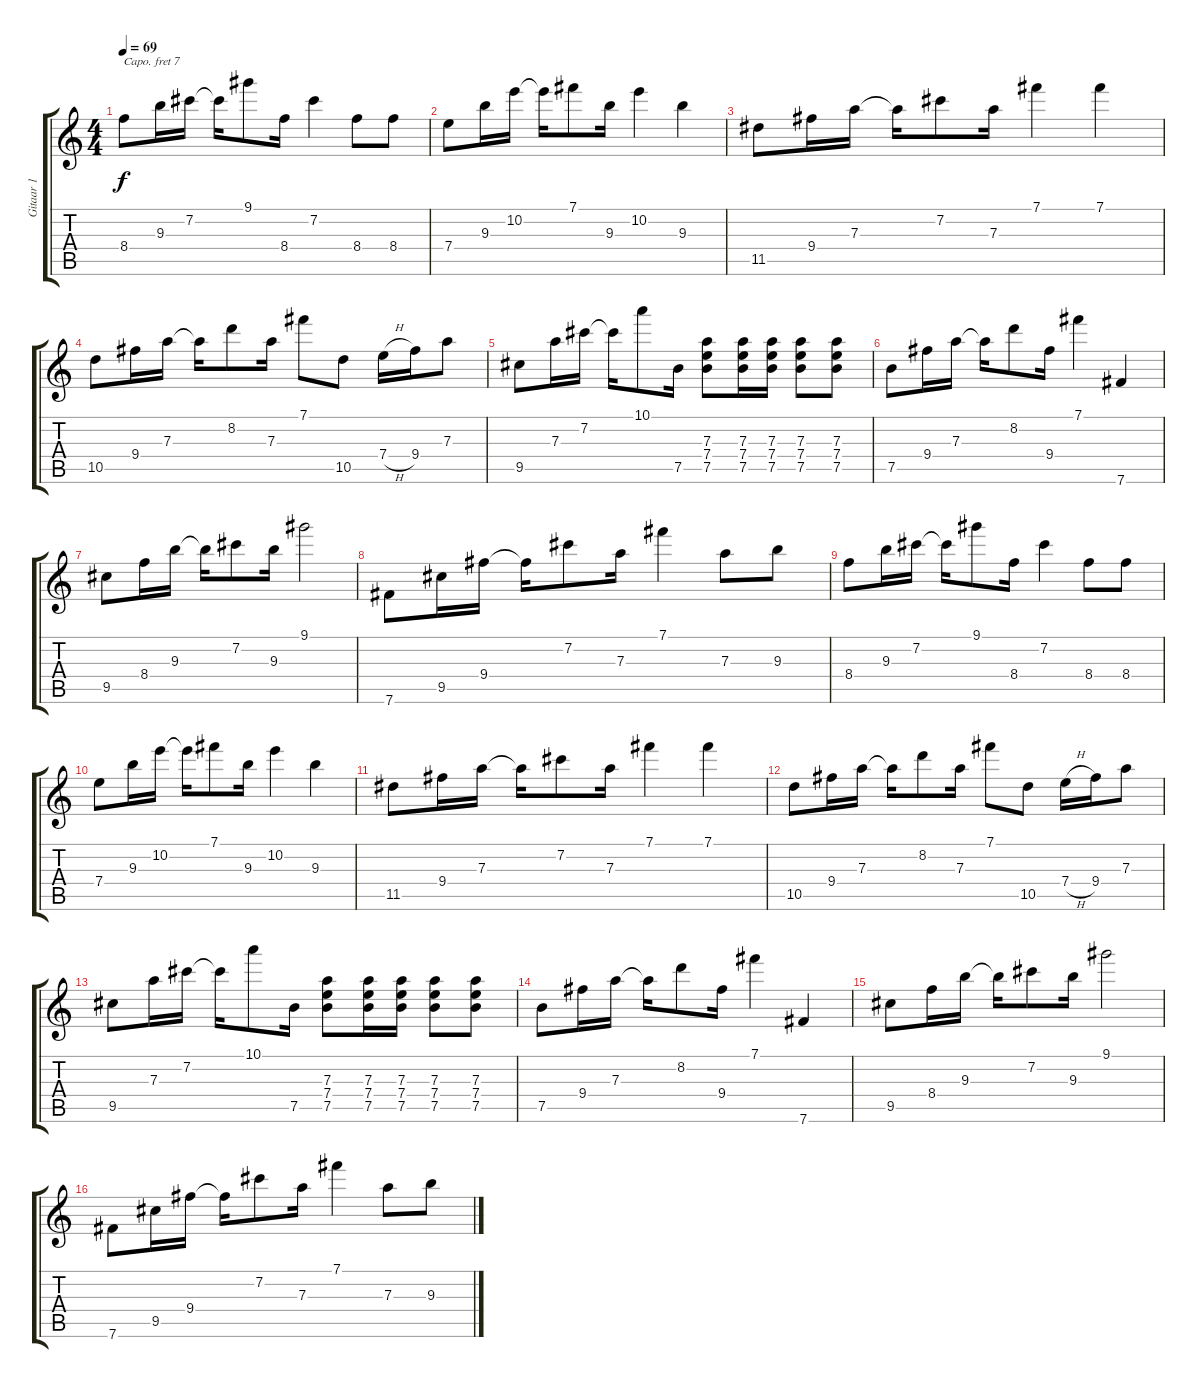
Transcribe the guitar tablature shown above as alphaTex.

\track ("Gitaar 1" "Gitaar 1") {instrument acousticguitarsteel}
\staff {score tabs}
\capo 7
\tuning (E4 B3 G3 D3 A2 E2) {hide}
\ts (4 4)
\tempo 69
\clef g2
\ks c
8.4.8{dy f} 9.3.16 7.2.16 7.2{t}.16 9.1.8 8.4.16 7.2.4 8.4.8 8.4.8 |
7.4.8 9.3.16 10.2.16 10.2{t}.16 7.1.8 9.3.16 10.2.4 9.3.4 |
11.5.8 9.4.16 7.3.16 7.3{t}.16 7.2.8 7.3.16 7.1.4 7.1.4 |
10.5.8 9.4.16 7.3.16 7.3{t}.16 8.2.8 7.3.16 7.1.8 10.5.8 7.4{h}.16 9.4.16 7.3.8 |
9.5.8 7.3.16 7.2.16 7.2{t}.16 10.1.8 7.5.16 (7.3 7.4 7.5).8 (7.3 7.4 7.5).16 (7.3 7.4 7.5).16 (7.3 7.4 7.5).8 (7.3 7.4 7.5).8 |
7.5.8 9.4.16 7.3.16 7.3{t}.16 8.2.8 9.4.16 7.1.4 7.6.4 |
9.5.8 8.4.16 9.3.16 9.3{t}.16 7.2.8 9.3.16 9.1.2 |
7.6.8 9.5.16 9.4.16 9.4{t}.16 7.2.8 7.3.16 7.1.4 7.3.8 9.3.8 |
8.4.8 9.3.16 7.2.16 7.2{t}.16 9.1.8 8.4.16 7.2.4 8.4.8 8.4.8 |
7.4.8 9.3.16 10.2.16 10.2{t}.16 7.1.8 9.3.16 10.2.4 9.3.4 |
11.5.8 9.4.16 7.3.16 7.3{t}.16 7.2.8 7.3.16 7.1.4 7.1.4 |
10.5.8 9.4.16 7.3.16 7.3{t}.16 8.2.8 7.3.16 7.1.8 10.5.8 7.4{h}.16 9.4.16 7.3.8 |
9.5.8 7.3.16 7.2.16 7.2{t}.16 10.1.8 7.5.16 (7.3 7.4 7.5).8 (7.3 7.4 7.5).16 (7.3 7.4 7.5).16 (7.3 7.4 7.5).8 (7.3 7.4 7.5).8 |
7.5.8 9.4.16 7.3.16 7.3{t}.16 8.2.8 9.4.16 7.1.4 7.6.4 |
9.5.8 8.4.16 9.3.16 9.3{t}.16 7.2.8 9.3.16 9.1.2 |
7.6.8 9.5.16 9.4.16 9.4{t}.16 7.2.8 7.3.16 7.1.4 7.3.8 9.3.8
